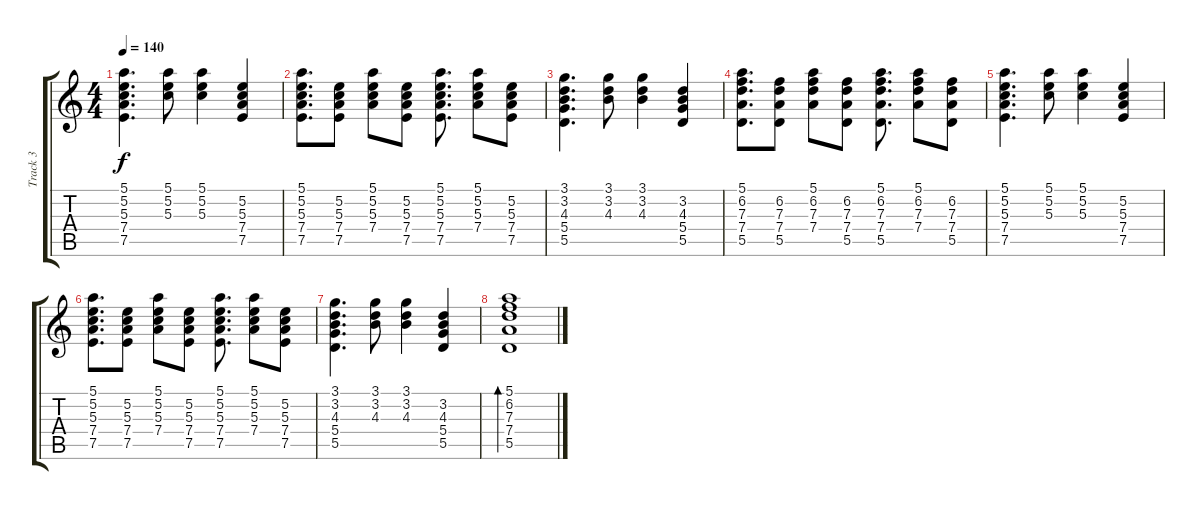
\track ("Track 3" "Track 3") {instrument acousticguitarnylon}
\staff {score tabs}
\tuning (E4 B3 G3 D3 A2 E2) {hide}
\ts (4 4)
\tempo 140
\clef g2
\ks c
(5.1 5.2 5.3 7.4 7.5).4{d dy f} (5.1 5.2 5.3).8 (5.1 5.2 5.3).4 (5.2 5.3 7.4 7.5).4 |
(5.1 5.2 5.3 7.4 7.5).8{d} (5.2 5.3 7.4 7.5).8 (5.1 5.2 5.3 7.4).8 (5.2 5.3 7.4 7.5).8 (5.1 5.2 5.3 7.4 7.5).8{d} (5.1 5.2 5.3 7.4).8 (5.2 5.3 7.4 7.5).8 |
(3.1 3.2 4.3 5.4 5.5).4{d} (3.1 3.2 4.3).8 (3.1 3.2 4.3).4 (3.2 4.3 5.4 5.5).4 |
(5.1 6.2 7.3 7.4 5.5).8{d} (6.2 7.3 7.4 5.5).8 (5.1 6.2 7.3 7.4).8 (6.2 7.3 7.4 5.5).8 (5.1 6.2 7.3 7.4 5.5).8{d} (5.1 6.2 7.3 7.4).8 (6.2 7.3 7.4 5.5).8 |
(5.1 5.2 5.3 7.4 7.5).4{d} (5.1 5.2 5.3).8 (5.1 5.2 5.3).4 (5.2 5.3 7.4 7.5).4 |
(5.1 5.2 5.3 7.4 7.5).8{d} (5.2 5.3 7.4 7.5).8 (5.1 5.2 5.3 7.4).8 (5.2 5.3 7.4 7.5).8 (5.1 5.2 5.3 7.4 7.5).8{d} (5.1 5.2 5.3 7.4).8 (5.2 5.3 7.4 7.5).8 |
(3.1 3.2 4.3 5.4 5.5).4{d} (3.1 3.2 4.3).8 (3.1 3.2 4.3).4 (3.2 4.3 5.4 5.5).4 |
(5.1 6.2 7.3 7.4 5.5).1{bd 480}
